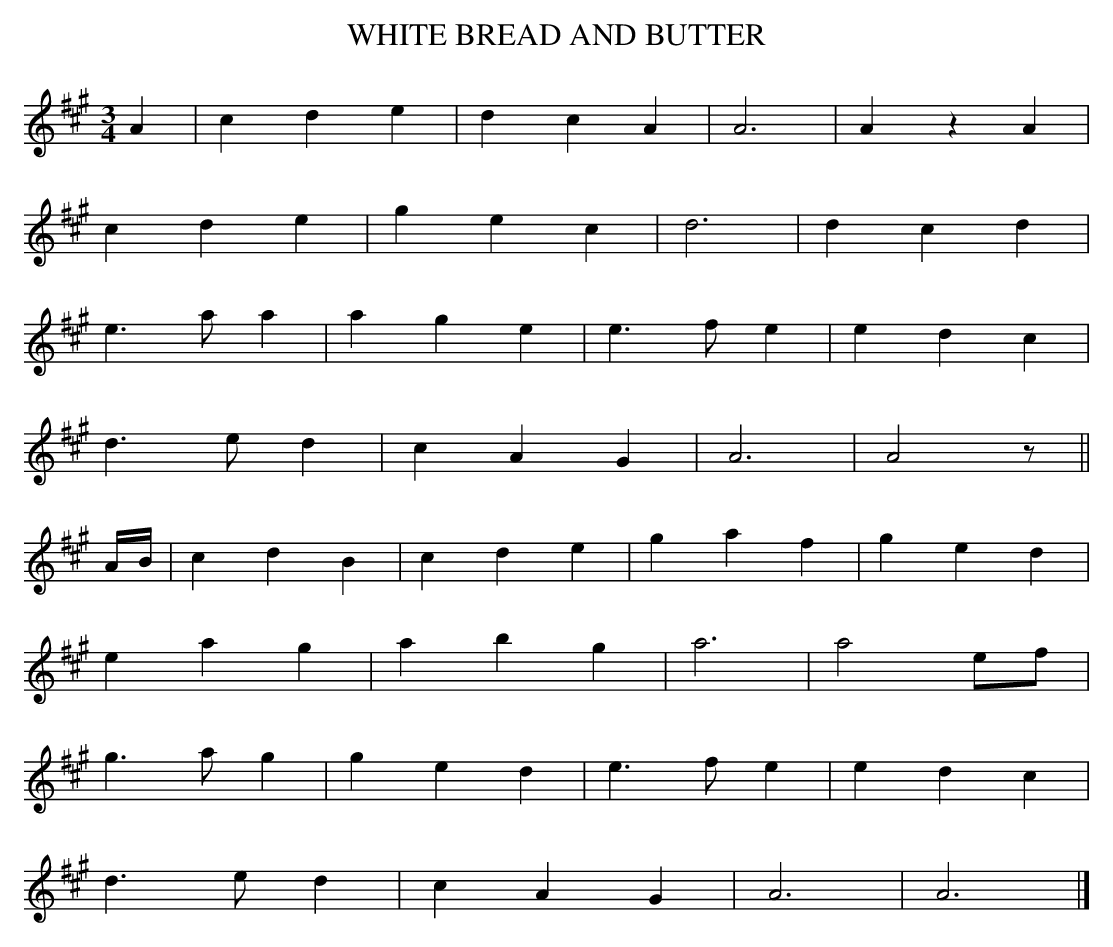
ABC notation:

X:1
T:WHITE BREAD AND BUTTER
Y:"gaily"
M:3/4
L:1/8
K:A
A2|c2d2e2|d2c2A2|A6|A2z2A2|
c2d2e2|g2e2c2|d6|d2c2d2|
e3a a2|a2g2e2|e3f e2|e2d2c2|
d3e d2|c2A2G2|A6|A4z||
A/B/|c2d2B2|c2d2e2|g2a2f2|g2e2d2|
e2a2g2|a2b2g2|a6|a4ef|
g3a g2|g2e2d2|e3f e2|e2d2c2|
d3e d2|c2A2G2|A6|A6|]
